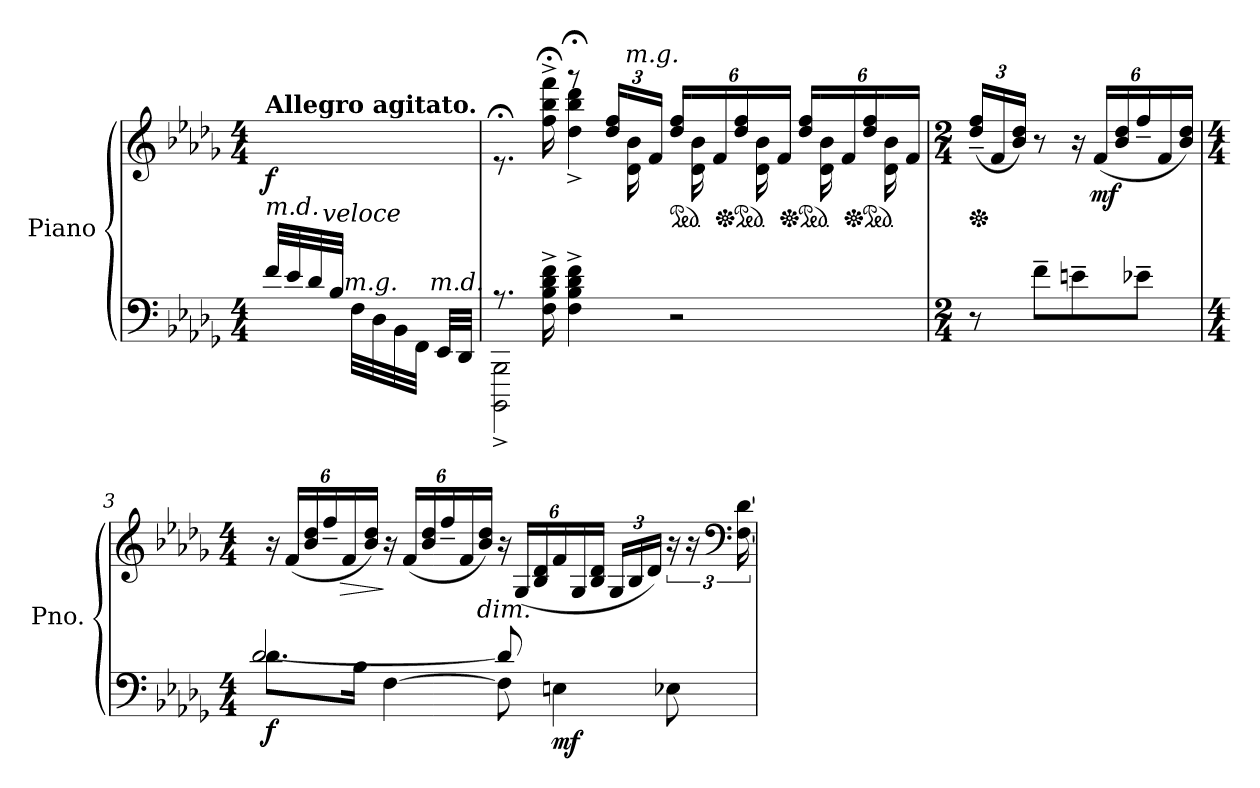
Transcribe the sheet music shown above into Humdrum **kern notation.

**kern	**kern	**dynam
*part1	*part1	*part1
*staff2	*staff1	*staff1/2
*I"Piano	*	*
*I'Pno.	*	*
*clefF4	*clefG2	*
*k[b-e-a-d-g-]	*k[b-e-a-d-g-]	*
*M4/4	*M4/4	*
*MM90	*MM90	*
*Xtuplet	*	*
=	=	=
!	!LO:TX:a:B:t=Allegro agitato.	!
!LO:TX:a:i:t=m.d.	!	!
!	!	!LO:DY:b
40f!/L	4ryy	f
40e-!/	.	.
40d-!/	.	.
!LO:TX:a:i:t=veloce	!	!
40B-!/J	.	.
!LO:TX:a:i:t=m.g.	!	!
40F!\L	.	.
40D-!\	.	.
40BB-!\	.	.
40FF!\J	.	.
!LO:TX:a:i:t=m.d.	!	!
40EE-!/L	.	.
40DD-!/J	.	.
=1	=1	=1
*^	*^	*
*	*	*	*^	*
8.r	2BBBB-\^ 2BBB-\^	8.r;<e	4ryy	4.ryy	.
16F\^ 16B-\^ 16d-\^ 16f\^	.	16ff\;<^ 16bb-\;<^ 16fff\;<^	.	.	.
4F\^ 4B-\^ 4d-\^ 4f\^	.	8r;<ggg	4dd-\^ 4bb-\^ 4ddd-\^	.	.
*	*	*Xbrackettup	*	*Xtuplet	*
.	.	24dd-/ 24ff/LL	.	24ryy	.
!	!	!LO:TX:a:i:t=m.g.	!	!	!
.	.	24ryy	.	24d-\ 24b-\	.
.	.	24f/JJ	.	24ryy	.
*	*	*ped	*	*	*
*	*	*tuplet	*Xtuplet	*	*
2r	2ryy	24dd-/ 24ff/LL	24ryy	2ryy	.
.	.	24ryy	24d-\ 24b-\	.	.
.	.	24f/	12ryy	.	.
*	*	*Xped	*	*	*
*	*	*ped	*	*	*
.	.	24dd-/ 24ff/	.	.	.
.	.	24ryy	24d-\ 24b-\	.	.
.	.	24f/JJ	24ryy	.	.
*	*	*Xped	*	*	*
*	*	*ped	*	*	*
*	*	*tuplet	*Xtuplet	*	*
.	.	24dd-/ 24ff/LL	24ryy	.	.
.	.	24ryy	24d-\ 24b-\	.	.
.	.	24f/	12ryy	.	.
*	*	*Xped	*	*	*
*	*	*ped	*	*	*
.	.	24dd-/ 24ff/	.	.	.
.	.	24ryy	24d-\ 24b-\	.	.
.	.	24f/JJ	24ryy	.	.
*v	*v	*	*	*	*
*	*v	*v	*v	*
=2	=2	=2
*M2/4	*M2/4	*
*	*Xped	*
*	*tuplet	*
8r	(<24dd-/~ 24ff/~LL	.
.	24f/	.
.	24b-/ 24dd-/JJ)	.
8f~\L	8r	.
8en~\	24r	.
!	!	!LO:DY:b
.	(<24f/LL	mf
.	24b-/ 24dd-/	.
8e-X~\J	24ff~/	.
.	24f/	.
.	24b-/ 24dd-/JJ)	.
!!LO:LB:g=z
=3	=3	=3
*M4/4	*M4/4	*
*^	*	*
!	!	!	!LO:DY:b=2
8.d-\L	[2d-/	24r	f
.	.	(<24f/LL	.
.	.	24b-/ 24dd-/	.
.	.	24ff~/	.
!	!	!	!LO:HP:b
.	.	24f/	>
16B-\Jk	.	.	.
.	.	24b-/ 24dd-/JJ)	.
[4F\	.	24r	]
.	.	(<24f/LL	.
.	.	24b-/ 24dd-/	.
.	.	24ff~/	.
.	.	24f/	.
!	!	!LO:TX:b:i:t=dim.	!
.	.	24b-/ 24dd-/JJ)	.
8F\]	8d-/]	24r	.
.	.	(<24G-/LL	.
.	.	24B-/ 24d-/	.
!	!	!	!LO:DY:b=2
4En\	4.ryy	24f/	mf
.	.	24G-/	.
.	.	24B-/ 24d-/JJ	.
.	.	24G-/LL	.
.	.	24B-/	.
.	.	24d-/JJ)	.
*	*	*brackettup	*
8E-X\	.	24r	.
.	.	24r	.
*	*	*clefF4	*
.	.	[24F\ [24d-\	.
*v	*v	*	*
=	=	=
*-	*-	*-
